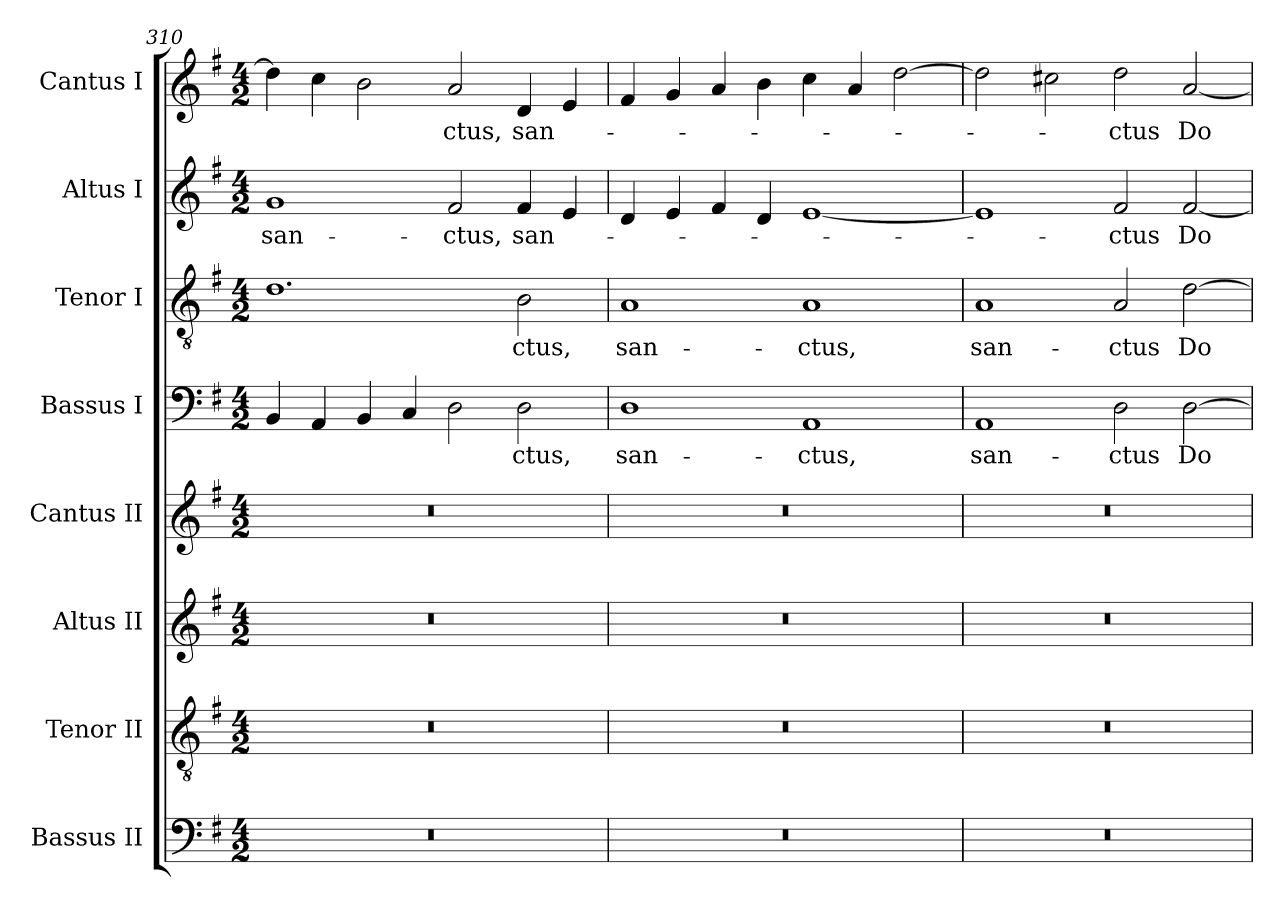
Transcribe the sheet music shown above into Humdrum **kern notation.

**kern	**kern	**kern	**kern	**kern	**text	**kern	**text	**kern	**text	**kern	**text
*part8	*part7	*part6	*part5	*part4	*part4	*part3	*part3	*part2	*part2	*part1	*part1
*staff8	*staff7	*staff6	*staff5	*staff4	*staff4	*staff3	*staff3	*staff2	*staff2	*staff1	*staff1
*I"Bassus II	*I"Tenor II	*I"Altus II	*I"Cantus II	*I"Bassus I	*	*I"Tenor I	*	*I"Altus I	*	*I"Cantus I	*
*I'B II	*I'T II	*I'A II	*I'C II	*I'B I	*	*I'T I	*	*I'A I	*	*I'C I	*
*clefF4	*clefGv2	*clefG2	*clefG2	*clefF4	*	*clefGv2	*	*clefG2	*	*clefG2	*
*k[f#]	*k[f#]	*k[f#]	*k[f#]	*k[f#]	*	*k[f#]	*	*k[f#]	*	*k[f#]	*
*G:	*G:	*G:	*G:	*G:	*	*G:	*	*G:	*	*G:	*
*M4/2	*M4/2	*M4/2	*M4/2	*M4/2	*	*M4/2	*	*M4/2	*	*M4/2	*
=310	=310	=310	=310	=310	=310	=310	=310	=310	=310	=310	=310
!	!	!	!	!	!	!	!	!	!LO:LY:b	!	!
0r	0r	0r	0r	4BB/	.	1.d	.	1g	san-	4dd\]	.
.	.	.	.	4AA/	.	.	.	.	.	4cc\	.
.	.	.	.	4BB/	.	.	.	.	.	2b\	.
.	.	.	.	4C/	.	.	.	.	.	.	.
!	!	!	!	!	!	!	!	!	!LO:LY:b	!	!
!	!	!	!	!	!	!	!	!	!	!	!LO:LY:b
.	.	.	.	2D\	.	.	.	2f#/	-ctus,	2a/	-ctus,
!	!	!	!	!	!LO:LY:b	!	!	!	!	!	!
!	!	!	!	!	!	!	!LO:LY:b	!	!	!	!
!	!	!	!	!	!	!	!	!	!LO:LY:b	!	!
!	!	!	!	!	!	!	!	!	!	!	!LO:LY:b
.	.	.	.	2D\	-ctus,	2B\	-ctus,	4f#/	san-	4d/	san-
.	.	.	.	.	.	.	.	4e/	.	4e/	.
=311	=311	=311	=311	=311	=311	=311	=311	=311	=311	=311	=311
!	!	!	!	!	!LO:LY:b	!	!	!	!	!	!
!	!	!	!	!	!	!	!LO:LY:b	!	!	!	!
0r	0r	0r	0r	1D	san-	1A	san-	4d/	.	4f#/	.
.	.	.	.	.	.	.	.	4e/	.	4g/	.
.	.	.	.	.	.	.	.	4f#/	.	4a/	.
.	.	.	.	.	.	.	.	4d/	.	4b\	.
!	!	!	!	!	!LO:LY:b	!	!	!	!	!	!
!	!	!	!	!	!	!	!LO:LY:b	!	!	!	!
.	.	.	.	1AA	-ctus,	1A	-ctus,	[1e	.	4cc\	.
.	.	.	.	.	.	.	.	.	.	4a/	.
.	.	.	.	.	.	.	.	.	.	[2dd\	.
=312	=312	=312	=312	=312	=312	=312	=312	=312	=312	=312	=312
!	!	!	!	!	!LO:LY:b	!	!	!	!	!	!
!	!	!	!	!	!	!	!LO:LY:b	!	!	!	!
0r	0r	0r	0r	1AA	san-	1A	san-	1e]	.	2dd\]	.
.	.	.	.	.	.	.	.	.	.	2cc#X\	.
!	!	!	!	!	!LO:LY:b	!	!	!	!	!	!
!	!	!	!	!	!	!	!LO:LY:b	!	!	!	!
!	!	!	!	!	!	!	!	!	!LO:LY:b	!	!
!	!	!	!	!	!	!	!	!	!	!	!LO:LY:b
.	.	.	.	2D\	-ctus	2A/	-ctus	2f#/	-ctus	2dd\	-ctus
!	!	!	!	!	!LO:LY:b	!	!	!	!	!	!
!	!	!	!	!	!	!	!LO:LY:b	!	!	!	!
!	!	!	!	!	!	!	!	!	!LO:LY:b	!	!
!	!	!	!	!	!	!	!	!	!	!	!LO:LY:b
.	.	.	.	[2D\	Do-	[2d\	Do-	[2f#/	Do-	[2a/	Do-
=	=	=	=	=	=	=	=	=	=	=	=
*-	*-	*-	*-	*-	*-	*-	*-	*-	*-	*-	*-
